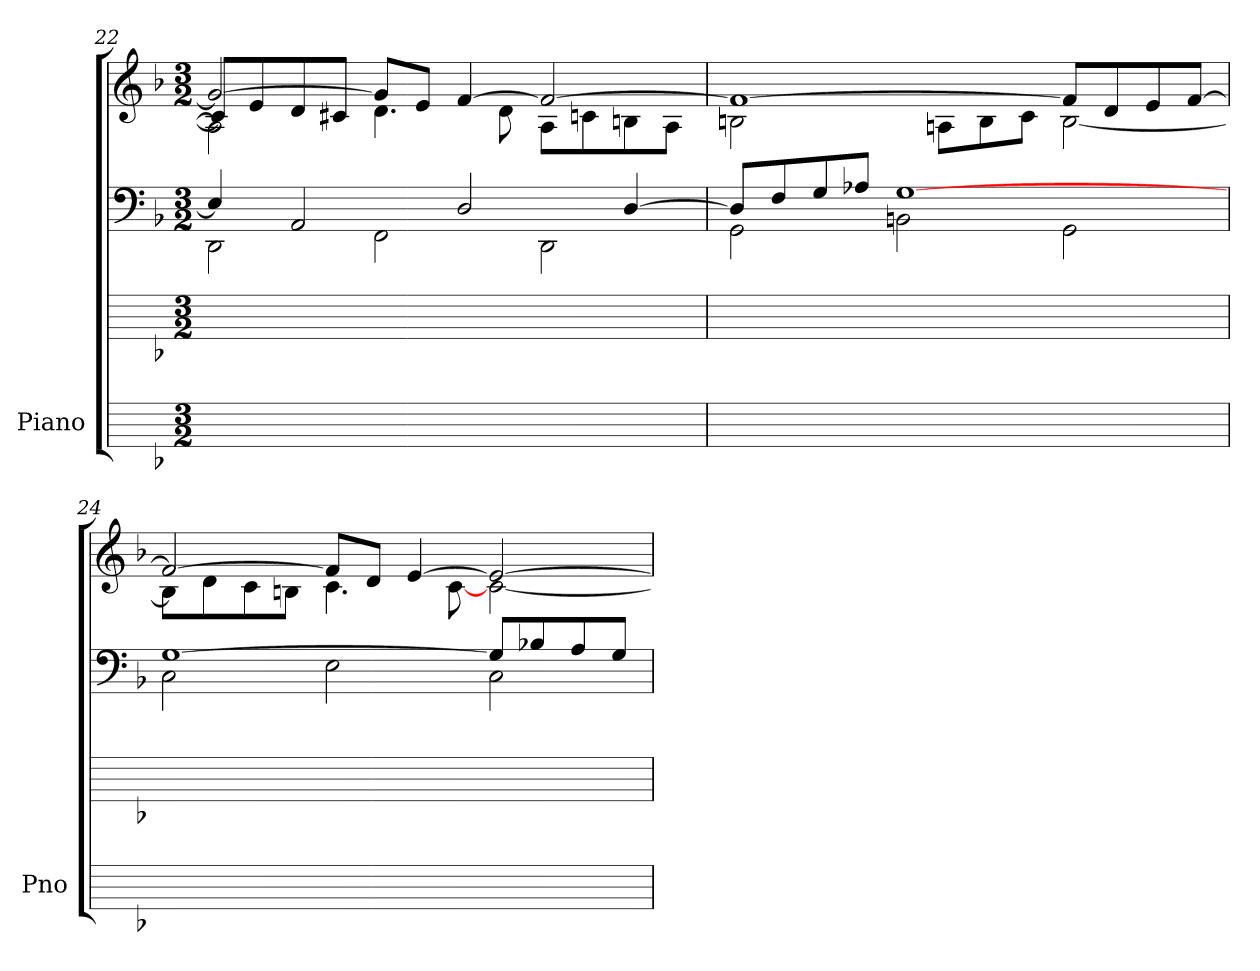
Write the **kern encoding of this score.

**kern	**kern	**kern	**kern
*part1	*part1	*part1	*part1
*staff4	*staff3	*staff2	*staff1
*I"Piano	*	*	*
*I'Pno	*	*	*
*	*	*clefF4	*clefG2
*k[b-]	*k[b-]	*k[b-]	*k[b-]
*F:	*F:	*F:	*F:
*M3/2	*M3/2	*M3/2	*M3/2
=22	=22	=22	=22
*	*	*^	*^
*	*	*	*	*	*^
1.ryy	1.ryy	4E/]	2DD\	2g/_	8c#/L]	2A\]
.	.	.	.	.	8e/	.
.	.	2AA/	.	.	8d/	.
.	.	.	.	.	8c#/J	.
.	.	.	2FF\	8g/L]	4.d\	2ryy
.	.	.	.	8e/J	.	.
.	.	2D/	.	[4f/	.	.
.	.	.	.	.	8d\	.
.	.	.	2DD\	2f/_	8A\L	2ryy
.	.	.	.	.	8cn\	.
.	.	[4D/	.	.	8Bn\	.
.	.	.	.	.	8A\J	.
=23	=23	=23	=23	=23	=23	=23
1.ryy	1.ryy	8D/L]	2GG\	1f/_	2Bn\	1.ryy
.	.	8F/	.	.	.	.
.	.	8G/	.	.	.	.
.	.	8A-X/J	.	.	.	.
.	.	[1G/	2BBn\	.	8ryy	.
.	.	.	.	.	8AnL	.
.	.	.	.	.	8B	.
.	.	.	.	.	8cJ	.
.	.	.	2GG\	8f/L]	[2B\	.
.	.	.	.	8d/	.	.
.	.	.	.	8e/	.	.
.	.	.	.	[8f/J	.	.
=24	=24	=24	=24	=24	=24	=24
1.ryy	1.ryy	[1G/	2C\	2f/_	8BL]	1.ryy
.	.	.	.	.	8d	.
.	.	.	.	.	8c	.
.	.	.	.	.	8BJ	.
.	.	.	2E\	8f/L]	4.c\	.
.	.	.	.	8d/J	.	.
.	.	.	.	[4e/	.	.
.	.	.	.	.	[8c\	.
.	.	8GL]	2C\	2e/_	[2c\	.
.	.	8B-X	.	.	.	.
.	.	8A	.	.	.	.
.	.	8GJ	.	.	.	.
*	*	*v	*v	*	*	*
*	*	*	*v	*v	*v
=	=	=	=
*-	*-	*-	*-
